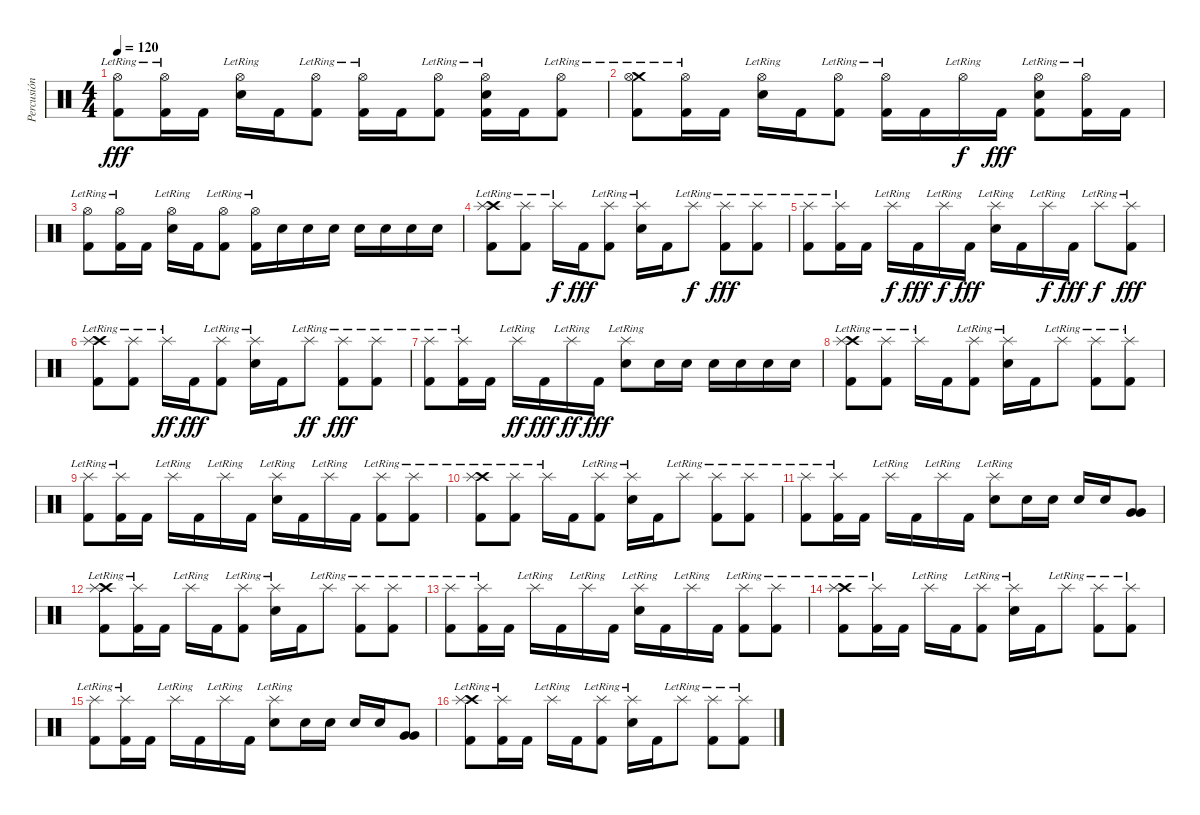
\track ("Percusión" "Percusión") {instrument percussion}
\staff {score}
\articulation defaults
\ts (4 4)
\tempo 120
\clef neutral
\ks c
("Hi-Hat (open)"{lr} "Kick (hit) 2").8{dy fff} ("Hi-Hat (open)"{lr} "Kick (hit) 2").16 "Kick (hit) 2".16 ("Hi-Hat (open)"{lr} "Electric Snare (hit)").16 "Kick (hit) 2".16 ("Hi-Hat (open)"{lr} "Kick (hit) 2").8 ("Hi-Hat (open)"{lr} "Kick (hit) 2").16 "Kick (hit) 2".16 ("Hi-Hat (open)"{lr} "Kick (hit) 2").8 ("Hi-Hat (open)"{lr} "Electric Snare (hit)" "Kick (hit) 2").16 "Kick (hit) 2".16 ("Hi-Hat (open)"{lr} "Kick (hit) 2").8 |
("Crash medium (hit)"{lr} "Hi-Hat (open)"{lr} "Kick (hit) 2").8 ("Hi-Hat (open)"{lr} "Kick (hit) 2").16 "Kick (hit) 2".16 ("Hi-Hat (open)"{lr} "Electric Snare (hit)").16 "Kick (hit) 2".16 ("Hi-Hat (open)"{lr} "Kick (hit) 2").8 ("Hi-Hat (open)"{lr} "Kick (hit) 2").16 "Kick (hit) 2".16 "Hi-Hat (open)"{lr}.16{dy f} "Kick (hit) 2".16{dy fff} ("Hi-Hat (open)"{lr} "Electric Snare (hit)" "Kick (hit) 2").8 ("Hi-Hat (open)"{lr} "Kick (hit) 2").16 "Kick (hit) 2".16 |
("Hi-Hat (open)"{lr} "Kick (hit) 2").8 ("Hi-Hat (open)"{lr} "Kick (hit) 2").16 "Kick (hit) 2".16 ("Hi-Hat (open)"{lr} "Electric Snare (hit)").16 "Kick (hit) 2".16 ("Hi-Hat (open)"{lr} "Kick (hit) 2").8 ("Hi-Hat (open)"{lr} "Kick (hit) 2").16 "Electric Snare (hit)".16 "Electric Snare (hit)".16 "Electric Snare (hit)".16 "Electric Snare (hit)".16 "Electric Snare (hit)".16 "Electric Snare (hit)".16 "Electric Snare (hit)".16 |
("Crash high (hit)"{lr} "Splash (hit)"{lr} "Kick (hit) 2").8 ("Splash (hit)"{lr} "Kick (hit) 2").8 "Splash (hit)"{lr}.16{dy f} "Kick (hit) 2".16{dy fff} ("Splash (hit)"{lr} "Kick (hit) 2").8 ("Splash (hit)"{lr} "Electric Snare (hit)").16 "Kick (hit) 2".16 "Splash (hit)"{lr}.8{dy f} ("Splash (hit)"{lr} "Kick (hit) 2").8{dy fff} ("Splash (hit)"{lr} "Kick (hit) 2").8 |
("Splash (hit)"{lr} "Kick (hit) 2").8 ("Splash (hit)"{lr} "Kick (hit) 2").16 "Kick (hit) 2".16 "Splash (hit)"{lr}.16{dy f} "Kick (hit) 2".16{dy fff} "Splash (hit)"{lr}.16{dy f} "Kick (hit) 2".16{dy fff} ("Splash (hit)"{lr} "Electric Snare (hit)").16 "Kick (hit) 2".16 "Splash (hit)"{lr}.16{dy f} "Kick (hit) 2".16{dy fff} "Splash (hit)"{lr}.8{dy f} ("Splash (hit)"{lr} "Kick (hit) 2").8{dy fff} |
("Crash high (hit)"{lr} "Splash (hit)"{lr} "Kick (hit) 2").8 ("Splash (hit)"{lr} "Kick (hit) 2").8 "Splash (hit)"{lr}.16{dy ff} "Kick (hit) 2".16{dy fff} ("Splash (hit)"{lr} "Kick (hit) 2").8 ("Splash (hit)"{lr} "Electric Snare (hit)").16 "Kick (hit) 2".16 "Splash (hit)"{lr}.8{dy ff} ("Splash (hit)"{lr} "Kick (hit) 2").8{dy fff} ("Splash (hit)"{lr} "Kick (hit) 2").8 |
("Splash (hit)"{lr} "Kick (hit) 2").8 ("Splash (hit)"{lr} "Kick (hit) 2").16 "Kick (hit) 2".16 "Splash (hit)"{lr}.16{dy ff} "Kick (hit) 2".16{dy fff} "Splash (hit)"{lr}.16{dy ff} "Kick (hit) 2".16{dy fff} ("Splash (hit)"{lr} "Electric Snare (hit)").8 "Electric Snare (hit)".16 "Electric Snare (hit)".16 "Electric Snare (hit)".16 "Electric Snare (hit)".16 "Electric Snare (hit)".16 "Electric Snare (hit)".16 |
("Crash high (hit)"{lr} "Splash (hit)"{lr} "Kick (hit) 2").8 ("Splash (hit)"{lr} "Kick (hit) 2").8 "Splash (hit)"{lr}.16 "Kick (hit) 2".16 ("Splash (hit)"{lr} "Kick (hit) 2").8 ("Splash (hit)"{lr} "Electric Snare (hit)").16 "Kick (hit) 2".16 "Splash (hit)"{lr}.8 ("Splash (hit)"{lr} "Kick (hit) 2").8 ("Splash (hit)"{lr} "Kick (hit) 2").8 |
("Splash (hit)"{lr} "Kick (hit) 2").8 ("Splash (hit)"{lr} "Kick (hit) 2").16 "Kick (hit) 2".16 "Splash (hit)"{lr}.16 "Kick (hit) 2".16 "Splash (hit)"{lr}.16 "Kick (hit) 2".16 ("Splash (hit)"{lr} "Electric Snare (hit)").16 "Kick (hit) 2".16 "Splash (hit)"{lr}.16 "Kick (hit) 2".16 ("Splash (hit)"{lr} "Kick (hit) 2").8 ("Splash (hit)"{lr} "Kick (hit) 2").8 |
("Crash high (hit)"{lr} "Splash (hit)"{lr} "Kick (hit) 2").8 ("Splash (hit)"{lr} "Kick (hit) 2").8 "Splash (hit)"{lr}.16 "Kick (hit) 2".16 ("Splash (hit)"{lr} "Kick (hit) 2").8 ("Splash (hit)"{lr} "Electric Snare (hit)").16 "Kick (hit) 2".16 "Splash (hit)"{lr}.8 ("Splash (hit)"{lr} "Kick (hit) 2").8 ("Splash (hit)"{lr} "Kick (hit) 2").8 |
("Splash (hit)"{lr} "Kick (hit) 2").8 ("Splash (hit)"{lr} "Kick (hit) 2").16 "Kick (hit) 2".16 "Splash (hit)"{lr}.16 "Kick (hit) 2".16 "Splash (hit)"{lr}.16 "Kick (hit) 2".16 ("Splash (hit)"{lr} "Electric Snare (hit)").8 "Electric Snare (hit)".16 "Electric Snare (hit)".16 "Electric Snare (hit)".16 "Electric Snare (hit)".16 ("Very Low Tom (hit)" "Very Low Tom (hit)").8 |
("Crash high (hit)"{lr} "Splash (hit)"{lr} "Kick (hit) 2").8 ("Splash (hit)"{lr} "Kick (hit) 2").16 "Kick (hit) 2".16 "Splash (hit)"{lr}.16 "Kick (hit) 2".16 ("Splash (hit)"{lr} "Kick (hit) 2").8 ("Splash (hit)"{lr} "Electric Snare (hit)").16 "Kick (hit) 2".16 "Splash (hit)"{lr}.8 ("Splash (hit)"{lr} "Kick (hit) 2").8 ("Splash (hit)"{lr} "Kick (hit) 2").8 |
("Splash (hit)"{lr} "Kick (hit) 2").8 ("Splash (hit)"{lr} "Kick (hit) 2").16 "Kick (hit) 2".16 "Splash (hit)"{lr}.16 "Kick (hit) 2".16 "Splash (hit)"{lr}.16 "Kick (hit) 2".16 ("Splash (hit)"{lr} "Electric Snare (hit)").16 "Kick (hit) 2".16 "Splash (hit)"{lr}.16 "Kick (hit) 2".16 ("Splash (hit)"{lr} "Kick (hit) 2").8 ("Splash (hit)"{lr} "Kick (hit) 2").8 |
("Crash high (hit)"{lr} "Splash (hit)"{lr} "Kick (hit) 2").8 ("Splash (hit)"{lr} "Kick (hit) 2").16 "Kick (hit) 2".16 "Splash (hit)"{lr}.16 "Kick (hit) 2".16 ("Splash (hit)"{lr} "Kick (hit) 2").8 ("Splash (hit)"{lr} "Electric Snare (hit)").16 "Kick (hit) 2".16 "Splash (hit)"{lr}.8 ("Splash (hit)"{lr} "Kick (hit) 2").8 ("Splash (hit)"{lr} "Kick (hit) 2").8 |
("Splash (hit)"{lr} "Kick (hit) 2").8 ("Splash (hit)"{lr} "Kick (hit) 2").16 "Kick (hit) 2".16 "Splash (hit)"{lr}.16 "Kick (hit) 2".16 "Splash (hit)"{lr}.16 "Kick (hit) 2".16 ("Splash (hit)"{lr} "Electric Snare (hit)").8 "Electric Snare (hit)".16 "Electric Snare (hit)".16 "Electric Snare (hit)".16 "Electric Snare (hit)".16 ("Very Low Tom (hit)" "Very Low Tom (hit)").8 |
("Crash high (hit)"{lr} "Splash (hit)"{lr} "Kick (hit) 2").8 ("Splash (hit)"{lr} "Kick (hit) 2").16 "Kick (hit) 2".16 "Splash (hit)"{lr}.16 "Kick (hit) 2".16 ("Splash (hit)"{lr} "Kick (hit) 2").8 ("Splash (hit)"{lr} "Electric Snare (hit)").16 "Kick (hit) 2".16 "Splash (hit)"{lr}.8 ("Splash (hit)"{lr} "Kick (hit) 2").8 ("Splash (hit)"{lr} "Kick (hit) 2").8
